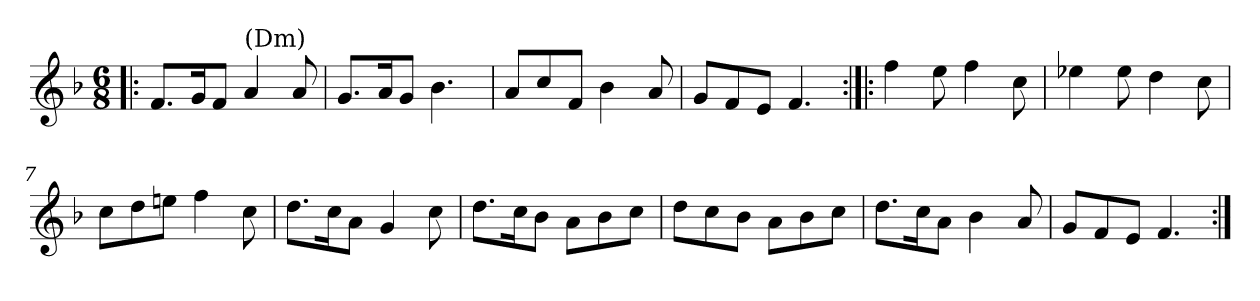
**kern
*part1
*staff1
*clefG2
*k[b-]
*F:
*M6/8
=1!|:
8.f/L
16g/K
8f/J
!LO:TX:a:t=(Dm)
4a/
8a/
=2
8.g/L
16a/K
8g/J
4.b-\
=3
8a/L
8cc/
8f/J
4b-\
8a/
=4
8g/L
8f/
8e/J
4.f/
=5:|!|:
4ff\
8ee\
4ff\
8cc\
=6
4ee-X\
8ee-\
4dd\
8cc\
=7
8cc\L
8dd\
8een\J
4ff\
8cc\
=8
8.dd\L
16cc\K
8a\J
4g/
8cc\
!!LO:LB:g=z
=9
8.dd\L
16cc\K
8b-\J
8a\L
8b-\
8cc\J
=10
8dd\L
8cc\
8b-\J
8a\L
8b-\
8cc\J
=11
8.dd\L
16cc\K
8a\J
4b-\
8a/
=12
8g/L
8f/
8e/J
4.f/
=:|!
*-
